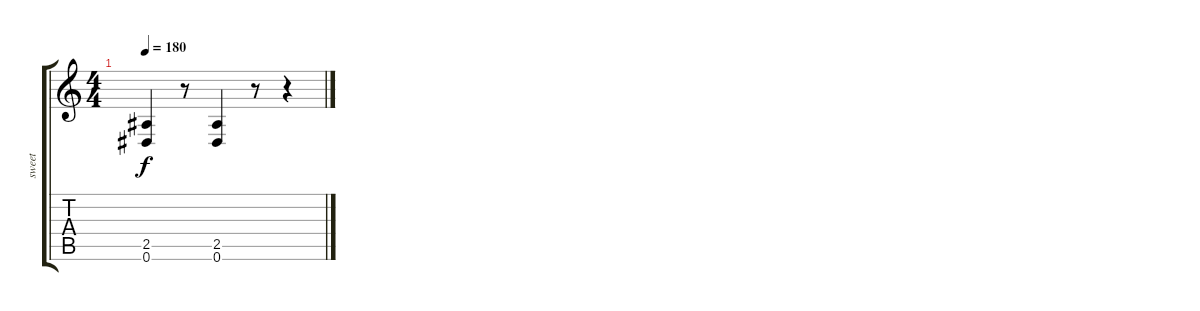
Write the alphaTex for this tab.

\track ("sweet" "sweet") {instrument distortionguitar}
\staff {score tabs}
\tuning (Eb4 Bb3 Gb3 Db3 Ab2 Eb2) {hide}
\ts (4 4)
\tempo 180
\clef g2
\ks c
(2.5 0.6).4{dy f} r.8 (2.5 0.6).4 r.8 r.4
